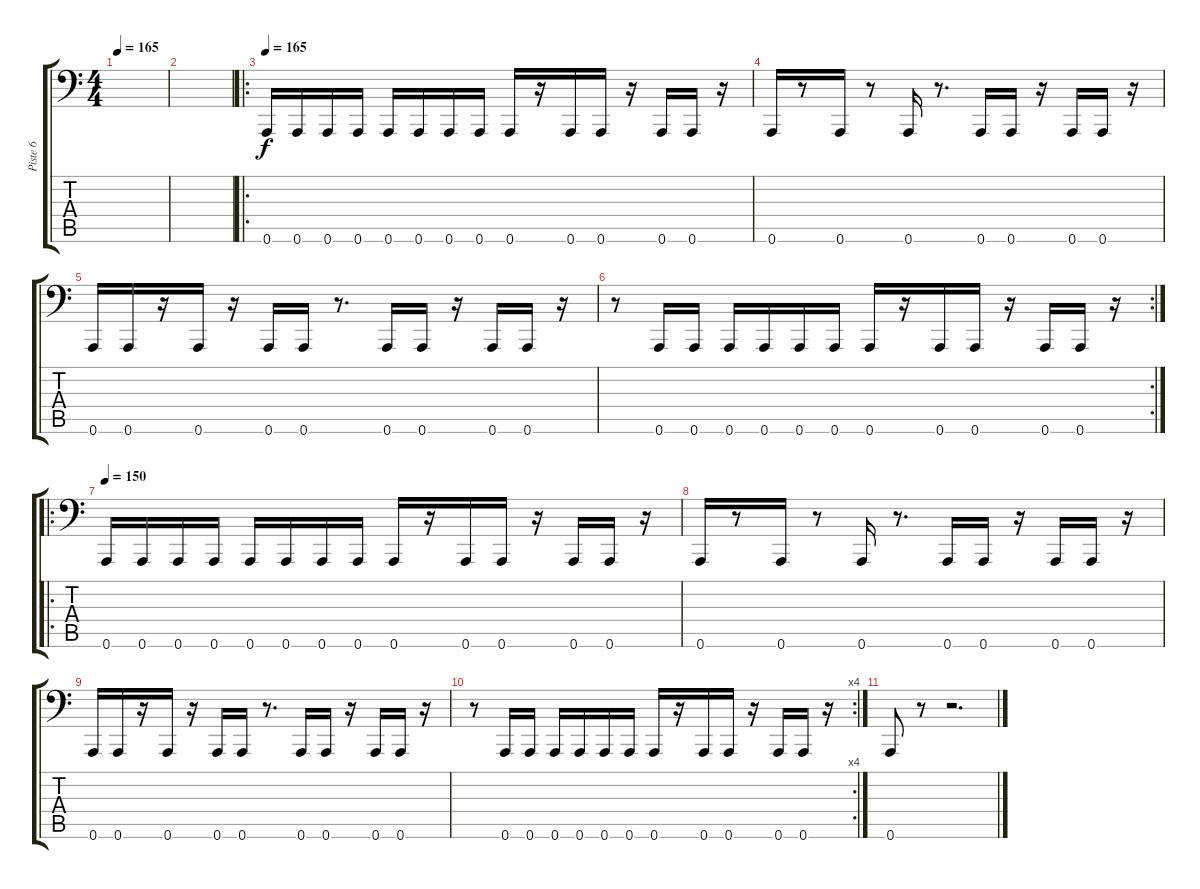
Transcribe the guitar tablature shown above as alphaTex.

\track ("Piste 6" "Piste 6") {instrument electricbasspick}
\staff {score tabs}
\tuning (C3 G2 D2 A1 E1 A0) {hide}
\ts (4 4)
\tempo 165
\clef f4
\ks c
|
|
\ro
\tempo 165
0.6.16 0.6.16 0.6.16 0.6.16 0.6.16 0.6.16 0.6.16 0.6.16 0.6.16 r.16 0.6.16 0.6.16 r.16 0.6.16 0.6.16 r.16 |
0.6.16 r.8 0.6.16 r.8 0.6.16 r.8{d} 0.6.16 0.6.16 r.16 0.6.16 0.6.16 r.16 |
0.6.16 0.6.16 r.16 0.6.16 r.16 0.6.16 0.6.16 r.8{d} 0.6.16 0.6.16 r.16 0.6.16 0.6.16 r.16 |
\rc 2
r.8 0.6.16 0.6.16 0.6.16 0.6.16 0.6.16 0.6.16 0.6.16 r.16 0.6.16 0.6.16 r.16 0.6.16 0.6.16 r.16 |
\ro
\tempo 150
0.6.16 0.6.16 0.6.16 0.6.16 0.6.16 0.6.16 0.6.16 0.6.16 0.6.16 r.16 0.6.16 0.6.16 r.16 0.6.16 0.6.16 r.16 |
0.6.16 r.8 0.6.16 r.8 0.6.16 r.8{d} 0.6.16 0.6.16 r.16 0.6.16 0.6.16 r.16 |
0.6.16 0.6.16 r.16 0.6.16 r.16 0.6.16 0.6.16 r.8{d} 0.6.16 0.6.16 r.16 0.6.16 0.6.16 r.16 |
\rc 4
r.8 0.6.16 0.6.16 0.6.16 0.6.16 0.6.16 0.6.16 0.6.16 r.16 0.6.16 0.6.16 r.16 0.6.16 0.6.16 r.16 |
0.6.8 r.8 r.2{d}
